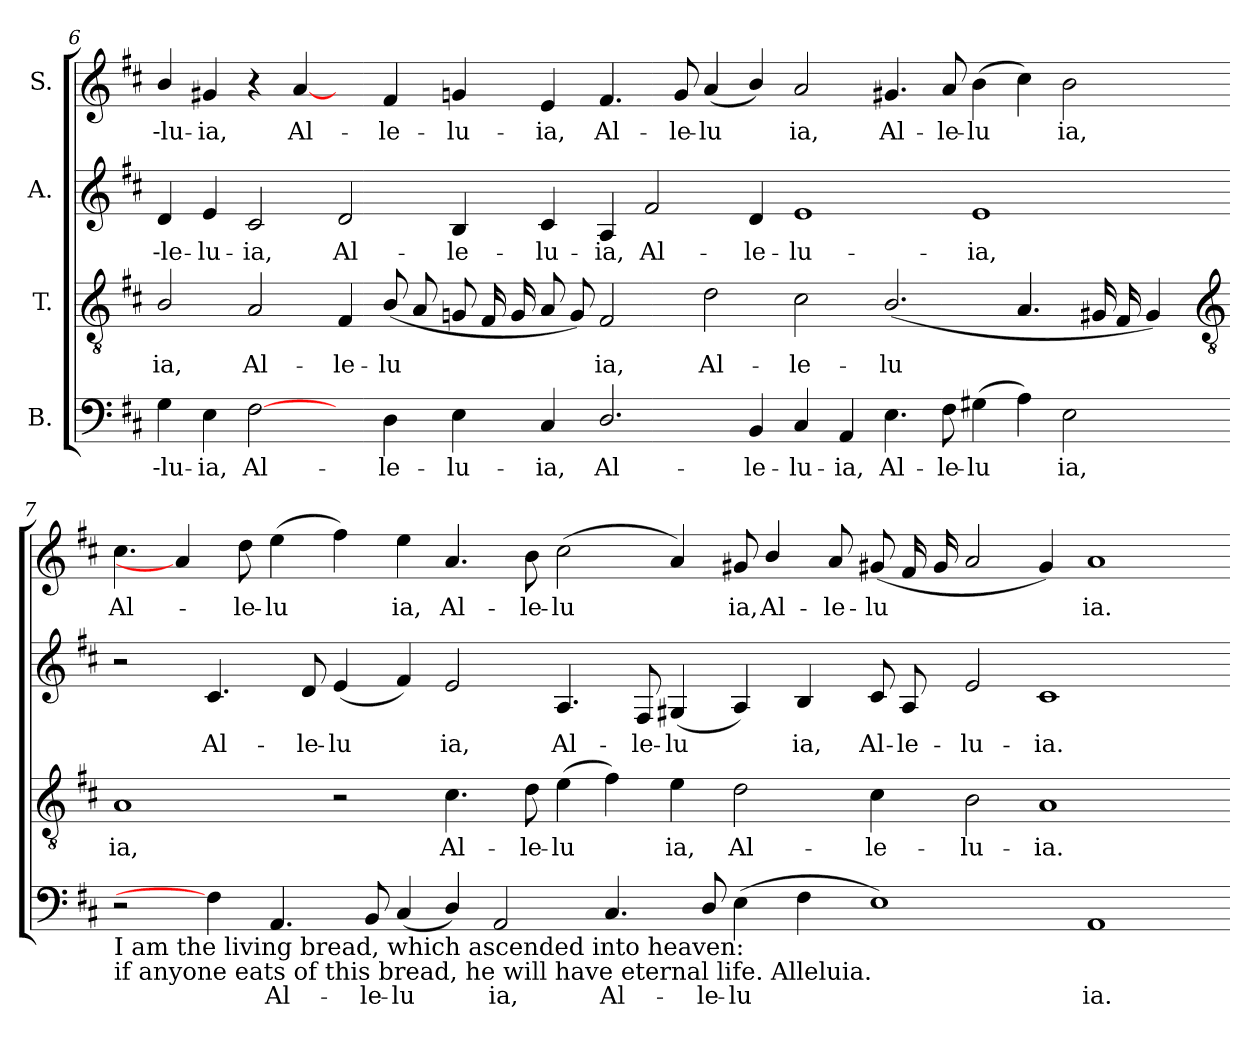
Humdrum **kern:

**kern	**text	**kern	**text	**kern	**text	**kern	**text
*part4	*part4	*part3	*part3	*part2	*part2	*part1	*part1
*staff4	*staff4	*staff3	*staff3	*staff2	*staff2	*staff1	*staff1
*I"B.	*	*I"T.	*	*I"A.	*	*I"S.	*
!!LO:LB:g=z
*clefF4	*	*clefGv2	*	*clefG2	*	*clefG2	*
*k[f#c#]	*	*k[f#c#]	*	*k[f#c#]	*	*k[f#c#]	*
*D:	*	*D:	*	*D:	*	*D:	*
=6	=6	=6	=6	=6	=6	=6	=6
!	!LO:LY:b	!	!LO:LY:b	!	!LO:LY:b	!	!LO:LY:b
4G	--lu-	2B/	-ia,	4d	--le-	4b/	--lu-
!	!LO:LY:b	!	!	!	!LO:LY:b	!	!LO:LY:b
4E	-ia,	.	.	4e	-lu-	4g#X/	-ia,
!	!LO:LY:b	!	!LO:LY:b	!	!LO:LY:b	!	!
[2F#	Al-	2A	Al-	2c#	-ia,	4r	.
!	!	!	!	!	!	!	!LO:LY:b
.	.	.	.	.	.	[4a/	Al-
!	!	!	!LO:LY:b	!	!LO:LY:b	!	!
4ryy	.	4F#	-le-	2d	Al-	4ryy	.
!	!LO:LY:b	!	!LO:LY:b	!	!	!	!LO:LY:b
4D	-le-	(<8B/	-lu	.	.	4f#	-le-
.	.	8A	.	.	.	.	.
!	!LO:LY:b	!	!	!	!LO:LY:b	!	!LO:LY:b
4E	-lu-	8Gn	.	4B	-le-	4gn	-lu-
.	.	16F#	.	.	.	.	.
.	.	16G	.	.	.	.	.
!	!LO:LY:b	!	!	!	!LO:LY:b	!	!LO:LY:b
4C#	-ia,	8A	.	4c#	-lu-	4e	-ia,
.	.	8G)	.	.	.	.	.
!	!LO:LY:b	!	!LO:LY:b	!	!LO:LY:b	!	!LO:LY:b
2.D/	Al-	2F#	ia,	4A	-ia,	4.f#	Al-
!	!	!	!	!	!LO:LY:b	!	!
.	.	.	.	2f#	Al-	.	.
!	!	!	!	!	!	!	!LO:LY:b
.	.	.	.	.	.	8g	-le-
!	!	!	!LO:LY:b	!	!	!	!LO:LY:b
.	.	2d	Al-	.	.	(<4a	-lu
!	!LO:LY:b	!	!	!	!LO:LY:b	!	!
4BB	-le-	.	.	4d	-le-	4b/)	.
!	!LO:LY:b	!	!LO:LY:b	!	!LO:LY:b	!	!LO:LY:b
4C#	-lu-	2c#	-le-	1e	-lu-	2a	ia,
!	!LO:LY:b	!	!	!	!	!	!
4AA	-ia,	.	.	.	.	.	.
!	!LO:LY:b	!	!LO:LY:b	!	!	!	!LO:LY:b
4.E	Al-	(<2.B/	-lu	.	.	4.g#X	Al-
!	!LO:LY:b	!	!	!	!	!	!LO:LY:b
8F#	-le-	.	.	.	.	8a	-le-
!	!LO:LY:b	!	!	!	!LO:LY:b	!	!LO:LY:b
(>4G#X	-lu	.	.	1e	-ia,	(>4b	-lu
4A)	.	4.A	.	.	.	4cc#)	.
!	!LO:LY:b	!	!	!	!	!	!LO:LY:b
2E	ia,	.	.	.	.	2b	ia,
.	.	16G#X	.	.	.	.	.
.	.	16F#	.	.	.	.	.
.	.	4G#)	.	.	.	.	.
!!LO:LB:g=z
=7-	=7-	=7-	=7-	=7-	=7-	=7-	=7-
*	*	*clefGv2	*	*	*	*	*
!LO:TX:b:t=I am the living bread, which ascended into heaven&colon;	!	!	!	!	!	!	!
!LO:TX:b:t=if anyone eats of this bread, he will have eternal life. Alleluia.	!	!	!	!	!	!	!
!	!	!	!LO:LY:b	!	!	!	!LO:LY:b
2r	.	1A	-ia,	2r	.	4.cc#	Al-
.	.	.	.	.	.	4a/]	.
!	!	!	!	!	!LO:LY:b	!	!
4F#]	.	.	.	4.c#	Al-	.	.
!	!	!	!	!	!	!	!LO:LY:b
.	.	.	.	.	.	8dd	-le-
!	!LO:LY:b	!	!	!	!	!	!LO:LY:b
4.AA	Al-	.	.	.	.	(>4ee	-lu
!	!	!	!	!	!LO:LY:b	!	!
.	.	.	.	8d	-le-	.	.
!	!	!	!	!	!LO:LY:b	!	!
.	.	2r	.	(<4e	-lu	4ff#)	.
!	!LO:LY:b	!	!	!	!	!	!
8BB	-le-	.	.	.	.	.	.
!	!LO:LY:b	!	!	!	!	!	!LO:LY:b
(<4C#	-lu	.	.	4f#)	.	4ee	ia,
!	!	!	!LO:LY:b	!	!LO:LY:b	!	!LO:LY:b
4D/)	.	4.c#	Al-	2e	ia,	4.a	Al-
!	!LO:LY:b	!	!	!	!	!	!
2AA	ia,	.	.	.	.	.	.
!	!	!	!LO:LY:b	!	!	!	!LO:LY:b
.	.	8d	-le-	.	.	8b	-le-
!	!	!	!LO:LY:b	!	!LO:LY:b	!	!LO:LY:b
.	.	(>4e	-lu	4.A	Al-	(<2cc#	-lu
!	!LO:LY:b	!	!	!	!	!	!
4.C#	Al-	4f#)	.	.	.	.	.
!	!	!	!	!	!LO:LY:b	!	!
.	.	.	.	8F#	-le-	.	.
!	!	!	!LO:LY:b	!	!LO:LY:b	!	!
.	.	4e	ia,	(<4G#X	-lu	4a)	.
!	!LO:LY:b	!	!	!	!	!	!
8D/	-le-	.	.	.	.	.	.
!	!LO:LY:b	!	!LO:LY:b	!	!	!	!LO:LY:b
(>4E	-lu	2d	Al-	4A)	.	8g#X	ia,
!	!	!	!	!	!	!	!LO:LY:b
.	.	.	.	.	.	4b/	Al-
!	!	!	!	!	!LO:LY:b	!	!
4F#	.	.	.	4B	ia,	.	.
!	!	!	!	!	!	!	!LO:LY:b
.	.	.	.	.	.	8a	-le-
!	!	!	!LO:LY:b	!	!LO:LY:b	!	!LO:LY:b
1E)	.	4c#	-le-	8c#	Al-	(<8g#X	-lu
!	!	!	!	!	!LO:LY:b	!	!
.	.	.	.	8A	-le-	16f#	.
.	.	.	.	.	.	16g#	.
!	!	!	!LO:LY:b	!	!LO:LY:b	!	!
.	.	2B	-lu-	2e	-lu-	2a/	.
!	!	!	!LO:LY:b	!	!LO:LY:b	!	!
.	.	1A	-ia.	1c#	-ia.	4g#)	.
!	!LO:LY:b	!	!	!	!	!	!LO:LY:b
1AA	ia.	.	.	.	.	1a	ia.
.	.	4ryy	.	4ryy	.	.	.
=-	=-	=-	=-	=-	=-	=-	=-
*-	*-	*-	*-	*-	*-	*-	*-
